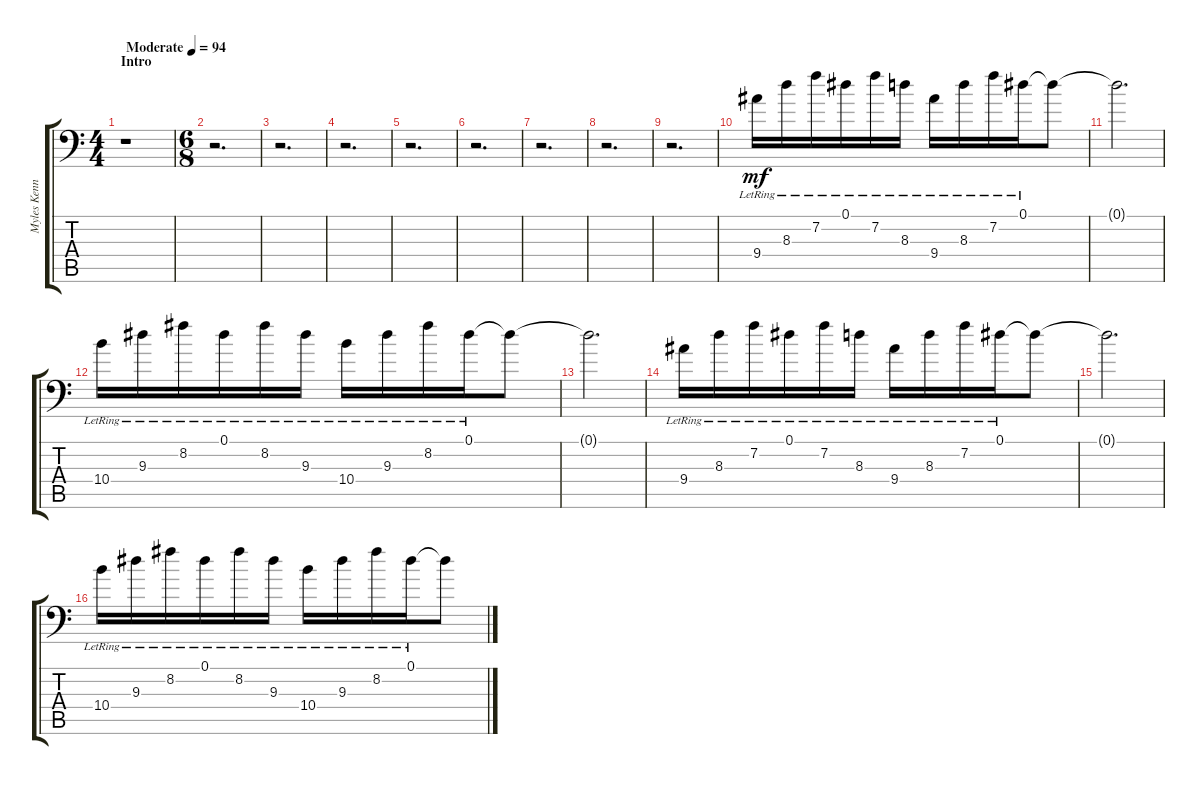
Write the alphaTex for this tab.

\track ("Myles Kennedy" "Myles Kenn") {instrument distortionguitar}
\staff {score tabs}
\tuning (Eb4 Bb3 Gb3 Db3 Ab2 Bb1) {hide}
\ts (4 4)
\section ("" "Intro")
\tempo (94 "Moderate")
\clef f4
\ks c
r.1{dy mf instrument distortionguitar} |
\ts (6 8)
r.2{d} |
r.2{d} |
r.2{d} |
r.2{d} |
r.2{d} |
r.2{d} |
r.2{d} |
r.2{d} |
9.4{lr}.16 8.3{lr}.16 7.2{lr}.16 0.1{lr}.16 7.2{lr}.16 8.3{lr}.16 9.4{lr}.16 8.3{lr}.16 7.2{lr}.16 0.1{lr}.16 0.1{t}.8 |
0.1{t}.2{d} |
10.4{lr}.16 9.3{lr}.16 8.2{lr}.16 0.1{lr}.16 8.2{lr}.16 9.3{lr}.16 10.4{lr}.16 9.3{lr}.16 8.2{lr}.16 0.1{lr}.16 0.1{t}.8 |
0.1{t}.2{d} |
9.4{lr}.16 8.3{lr}.16 7.2{lr}.16 0.1{lr}.16 7.2{lr}.16 8.3{lr}.16 9.4{lr}.16 8.3{lr}.16 7.2{lr}.16 0.1{lr}.16 0.1{t}.8 |
0.1{t}.2{d} |
10.4{lr}.16 9.3{lr}.16 8.2{lr}.16 0.1{lr}.16 8.2{lr}.16 9.3{lr}.16 10.4{lr}.16 9.3{lr}.16 8.2{lr}.16 0.1{lr}.16 0.1{t}.8
